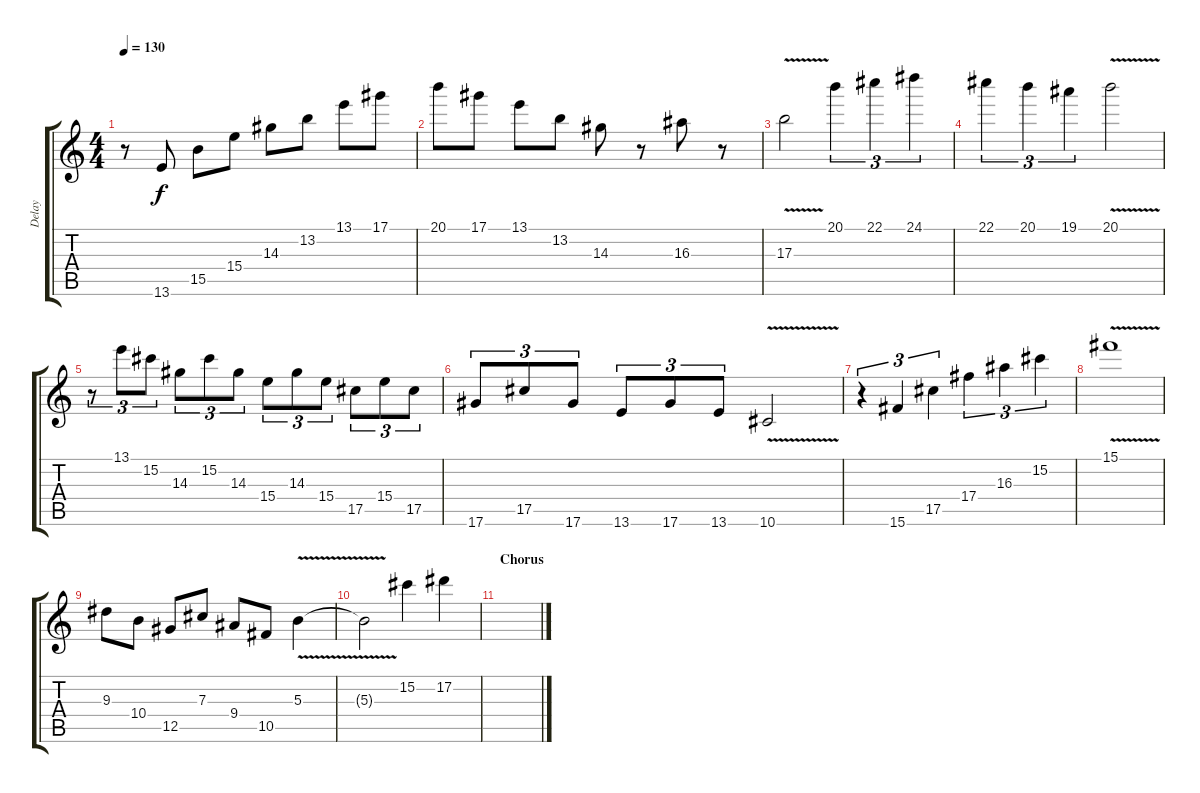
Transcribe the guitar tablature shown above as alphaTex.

\track ("Delay" "Delay") {instrument distortionguitar}
\staff {score tabs}
\tuning (Eb4 Bb3 Gb3 Db3 Ab2 Eb2) {hide}
\ts (4 4)
\tempo 130
\clef g2
\ks c
r.8{dy f} 13.6.8 15.5.8 15.4.8 14.3.8 13.2.8 13.1.8 17.1.8 |
20.1.8 17.1.8 13.1.8 13.2.8 14.3.8 r.8 16.3.8 r.8 |
17.3{v}.2 20.1.4{tu (3 2)} 22.1.4{tu (3 2)} 24.1.4{tu (3 2)} |
22.1.4{tu (3 2)} 20.1.4{tu (3 2)} 19.1.4{tu (3 2)} 20.1{v}.2 |
r.8{tu (3 2)} 13.1.8{tu (3 2)} 15.2.8{tu (3 2)} 14.3.8{tu (3 2)} 15.2.8{tu (3 2)} 14.3.8{tu (3 2)} 15.4.8{tu (3 2)} 14.3.8{tu (3 2)} 15.4.8{tu (3 2)} 17.5.8{tu (3 2)} 15.4.8{tu (3 2)} 17.5.8{tu (3 2)} |
17.6.8{tu (3 2)} 17.5.8{tu (3 2)} 17.6.8{tu (3 2)} 13.6.8{tu (3 2)} 17.6.8{tu (3 2)} 13.6.8{tu (3 2)} 10.6{v}.2 |
r.4{tu (3 2)} 15.6.4{tu (3 2)} 17.5.4{tu (3 2)} 17.4.4{tu (3 2)} 16.3.4{tu (3 2)} 15.2.4{tu (3 2)} |
15.1{v}.1 |
9.3.8 10.4.8 12.5.8 7.3.8 9.4.8 10.5.8 5.3{v}.4 |
5.3{t}.2 15.2.4 17.2.4 |
\section ("" "Chorus")
